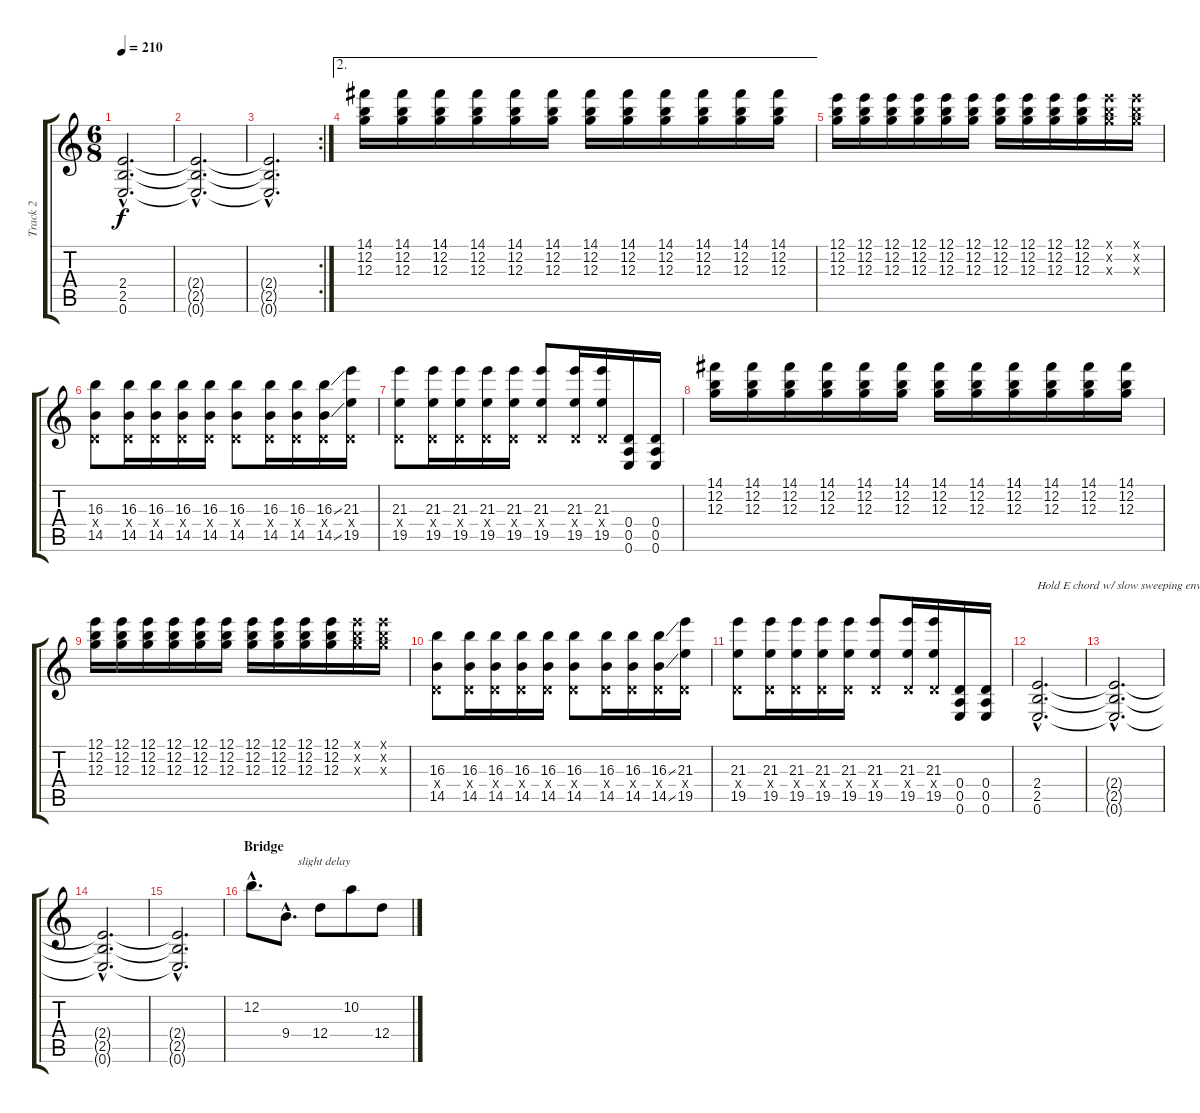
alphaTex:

\track ("Track 2" "Track 2") {instrument overdrivenguitar}
\staff {score tabs}
\tuning (E4 B3 G3 D3 A2 E2) {hide}
\ts (6 8)
\tempo 210
\clef g2
\ks c
(2.4{hac t} 2.5{hac t} 0.6{hac t}).2{d dy f} |
(2.4{hac t} 2.5{hac t} 0.6{hac t}).2{d} |
\rc 2
(2.4{hac t} 2.5{hac t} 0.6{hac t}).2{d} |
\ae 2
(14.1 12.2 12.3).16 (14.1 12.2 12.3).16 (14.1 12.2 12.3).16 (14.1 12.2 12.3).16 (14.1 12.2 12.3).16 (14.1 12.2 12.3).16 (14.1 12.2 12.3).16 (14.1 12.2 12.3).16 (14.1 12.2 12.3).16 (14.1 12.2 12.3).16 (14.1 12.2 12.3).16 (14.1 12.2 12.3).16 |
(12.1 12.2 12.3).16 (12.1 12.2 12.3).16 (12.1 12.2 12.3).16 (12.1 12.2 12.3).16 (12.1 12.2 12.3).16 (12.1 12.2 12.3).16 (12.1 12.2 12.3).16 (12.1 12.2 12.3).16 (12.1 12.2 12.3).16 (12.1 12.2 12.3).16 (12.1{x} 12.2{x} 12.3{x}).16 (12.1{x} 12.2{x} 12.3{x}).16 |
(16.3 0.4{x} 14.5).8 (16.3 0.4{x} 14.5).16 (16.3 0.4{x} 14.5).16 (16.3 0.4{x} 14.5).16 (16.3 0.4{x} 14.5).16 (16.3 0.4{x} 14.5).8 (16.3 0.4{x} 14.5).16 (16.3 0.4{x} 14.5).16 (16.3{ss} 0.4{x} 14.5{ss}).16 (21.3 0.4{x} 19.5).16 |
(21.3 0.4{x} 19.5).8 (21.3 0.4{x} 19.5).16 (21.3 0.4{x} 19.5).16 (21.3 0.4{x} 19.5).16 (21.3 0.4{x} 19.5).16 (21.3 0.4{x} 19.5).8 (21.3 0.4{x} 19.5).16 (21.3 0.4{x} 19.5).16 (0.4 0.5 0.6).16 (0.4 0.5 0.6).16 |
(14.1 12.2 12.3).16 (14.1 12.2 12.3).16 (14.1 12.2 12.3).16 (14.1 12.2 12.3).16 (14.1 12.2 12.3).16 (14.1 12.2 12.3).16 (14.1 12.2 12.3).16 (14.1 12.2 12.3).16 (14.1 12.2 12.3).16 (14.1 12.2 12.3).16 (14.1 12.2 12.3).16 (14.1 12.2 12.3).16 |
(12.1 12.2 12.3).16 (12.1 12.2 12.3).16 (12.1 12.2 12.3).16 (12.1 12.2 12.3).16 (12.1 12.2 12.3).16 (12.1 12.2 12.3).16 (12.1 12.2 12.3).16 (12.1 12.2 12.3).16 (12.1 12.2 12.3).16 (12.1 12.2 12.3).16 (12.1{x} 12.2{x} 12.3{x}).16 (12.1{x} 12.2{x} 12.3{x}).16 |
(16.3 0.4{x} 14.5).8 (16.3 0.4{x} 14.5).16 (16.3 0.4{x} 14.5).16 (16.3 0.4{x} 14.5).16 (16.3 0.4{x} 14.5).16 (16.3 0.4{x} 14.5).8 (16.3 0.4{x} 14.5).16 (16.3 0.4{x} 14.5).16 (16.3{ss} 0.4{x} 14.5{ss}).16 (21.3 0.4{x} 19.5).16 |
(21.3 0.4{x} 19.5).8 (21.3 0.4{x} 19.5).16 (21.3 0.4{x} 19.5).16 (21.3 0.4{x} 19.5).16 (21.3 0.4{x} 19.5).16 (21.3 0.4{x} 19.5).8 (21.3 0.4{x} 19.5).16 (21.3 0.4{x} 19.5).16 (0.4 0.5 0.6).16 (0.4 0.5 0.6).16 |
(2.4{hac} 2.5{hac} 0.6{hac}).2{d txt "Hold E chord w/ slow sweeping envelope filter and "} |
(2.4{hac t} 2.5{hac t} 0.6{hac t}).2{d} |
(2.4{hac t} 2.5{hac t} 0.6{hac t}).2{d} |
(2.4{hac t} 2.5{hac t} 0.6{hac t}).2{d} |
\section ("" "Bridge")
12.2{hac}.8{d} 9.4{hac}.8{d txt "    slight delay"} 12.4.8 10.2.8 12.4.8
